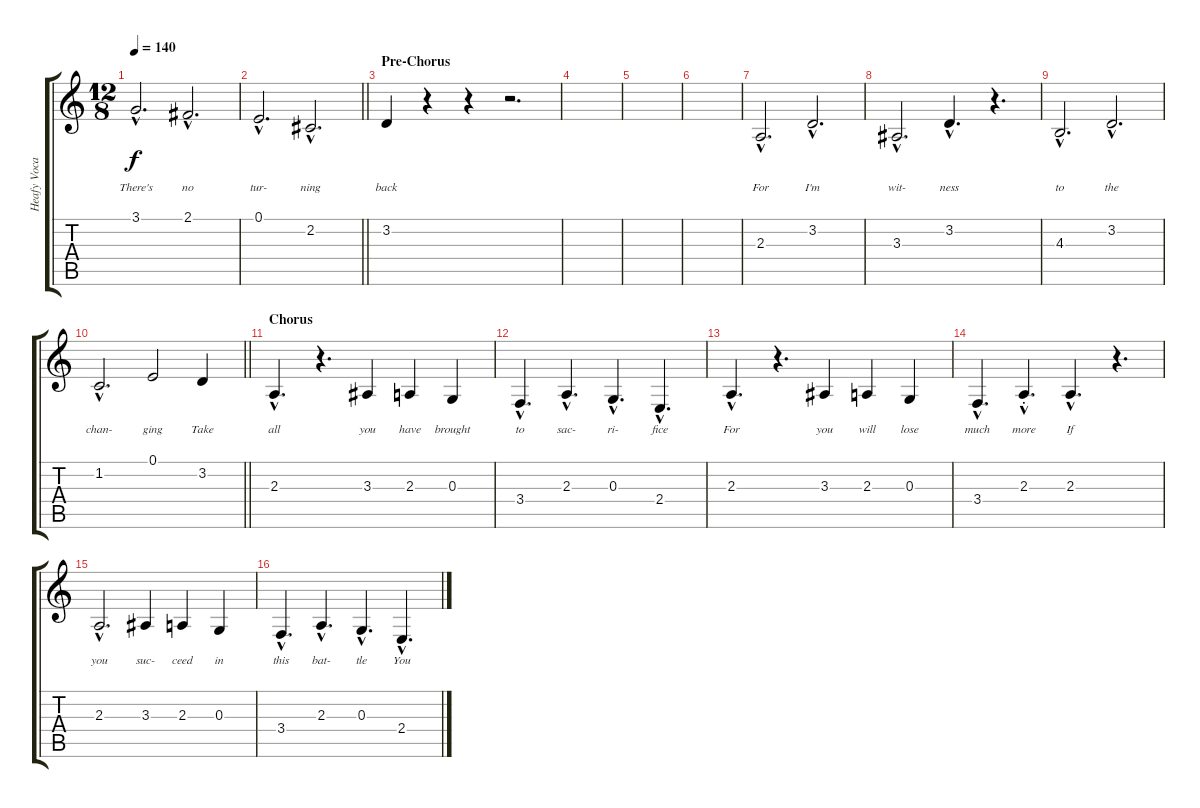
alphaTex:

\track ("Heafy Vocals" "Heafy Voca") {instrument lead2sawtooth}
\staff {score tabs}
\tuning (E4 B3 G3 D3 A2 B1) {hide}
\ts (12 8)
\tempo 140
\clef g2
\ks c
3.1{hac}.2{d lyrics (0 "") lyrics (1 "") lyrics (2 "There's") lyrics (3 "") lyrics (4 "") dy f} 2.1{hac}.2{d lyrics (0 "") lyrics (1 "") lyrics (2 "no") lyrics (3 "") lyrics (4 "")} |
\barLineRight lightlight
0.1{hac}.2{d lyrics (0 "") lyrics (1 "") lyrics (2 "tur-") lyrics (3 "") lyrics (4 "")} 2.2{hac}.2{d lyrics (0 "") lyrics (1 "") lyrics (2 "ning") lyrics (3 "") lyrics (4 "")} |
\section ("" "Pre-Chorus")
3.2.4{lyrics (0 "") lyrics (1 "") lyrics (2 "back") lyrics (3 "") lyrics (4 "")} r.4 r.4 r.2{d} |
|
|
|
2.3{hac}.2{d lyrics (0 "") lyrics (1 "") lyrics (2 "For") lyrics (3 "") lyrics (4 "")} 3.2{hac}.2{d lyrics (0 "") lyrics (1 "") lyrics (2 "I'm") lyrics (3 "") lyrics (4 "")} |
3.3{hac}.2{d lyrics (0 "") lyrics (1 "") lyrics (2 "wit-") lyrics (3 "") lyrics (4 "")} 3.2{hac}.4{d lyrics (0 "") lyrics (1 "") lyrics (2 "ness") lyrics (3 "") lyrics (4 "")} r.4{d} |
4.3{hac}.2{d lyrics (0 "") lyrics (1 "") lyrics (2 "to") lyrics (3 "") lyrics (4 "")} 3.2{hac}.2{d lyrics (0 "") lyrics (1 "") lyrics (2 "the") lyrics (3 "") lyrics (4 "")} |
\barLineRight lightlight
1.2{hac}.2{d lyrics (0 "") lyrics (1 "") lyrics (2 "chan-") lyrics (3 "") lyrics (4 "")} 0.1.2{lyrics (0 "") lyrics (1 "") lyrics (2 "ging") lyrics (3 "") lyrics (4 "")} 3.2.4{lyrics (0 "") lyrics (1 "") lyrics (2 "Take") lyrics (3 "") lyrics (4 "")} |
\section ("" "Chorus")
2.3{hac}.4{d lyrics (0 "") lyrics (1 "") lyrics (2 "all") lyrics (3 "") lyrics (4 "") volume 16} r.4{d} 3.3.4{lyrics (0 "") lyrics (1 "") lyrics (2 "you") lyrics (3 "") lyrics (4 "")} 2.3.4{lyrics (0 "") lyrics (1 "") lyrics (2 "have") lyrics (3 "") lyrics (4 "")} 0.3.4{lyrics (0 "") lyrics (1 "") lyrics (2 "brought") lyrics (3 "") lyrics (4 "")} |
3.4{hac}.4{d lyrics (0 "") lyrics (1 "") lyrics (2 "to") lyrics (3 "") lyrics (4 "")} 2.3{hac}.4{d lyrics (0 "") lyrics (1 "") lyrics (2 "sac-") lyrics (3 "") lyrics (4 "")} 0.3{hac}.4{d lyrics (0 "") lyrics (1 "") lyrics (2 "ri-") lyrics (3 "") lyrics (4 "")} 2.4{hac}.4{d lyrics (0 "") lyrics (1 "") lyrics (2 "fice") lyrics (3 "") lyrics (4 "")} |
2.3{hac}.4{d lyrics (0 "") lyrics (1 "") lyrics (2 "For") lyrics (3 "") lyrics (4 "")} r.4{d} 3.3.4{lyrics (0 "") lyrics (1 "") lyrics (2 "you") lyrics (3 "") lyrics (4 "")} 2.3.4{lyrics (0 "") lyrics (1 "") lyrics (2 "will") lyrics (3 "") lyrics (4 "")} 0.3.4{lyrics (0 "") lyrics (1 "") lyrics (2 "lose") lyrics (3 "") lyrics (4 "")} |
3.4{hac}.4{d lyrics (0 "") lyrics (1 "") lyrics (2 "much") lyrics (3 "") lyrics (4 "")} 2.3{hac st}.4{d lyrics (0 "") lyrics (1 "") lyrics (2 "more") lyrics (3 "") lyrics (4 "")} 2.3{hac}.4{d lyrics (0 "") lyrics (1 "") lyrics (2 "If") lyrics (3 "") lyrics (4 "")} r.4{d} |
2.3{hac}.2{d lyrics (0 "") lyrics (1 "") lyrics (2 "you") lyrics (3 "") lyrics (4 "")} 3.3.4{lyrics (0 "") lyrics (1 "") lyrics (2 "suc-") lyrics (3 "") lyrics (4 "")} 2.3.4{lyrics (0 "") lyrics (1 "") lyrics (2 "ceed") lyrics (3 "") lyrics (4 "")} 0.3.4{lyrics (0 "") lyrics (1 "") lyrics (2 "in") lyrics (3 "") lyrics (4 "")} |
3.4{hac}.4{d lyrics (0 "") lyrics (1 "") lyrics (2 "this") lyrics (3 "") lyrics (4 "")} 2.3{hac}.4{d lyrics (0 "") lyrics (1 "") lyrics (2 "bat-") lyrics (3 "") lyrics (4 "")} 0.3{hac}.4{d lyrics (0 "") lyrics (1 "") lyrics (2 "tle") lyrics (3 "") lyrics (4 "")} 2.4{hac}.4{d lyrics (0 "") lyrics (1 "") lyrics (2 "You") lyrics (3 "") lyrics (4 "")}
